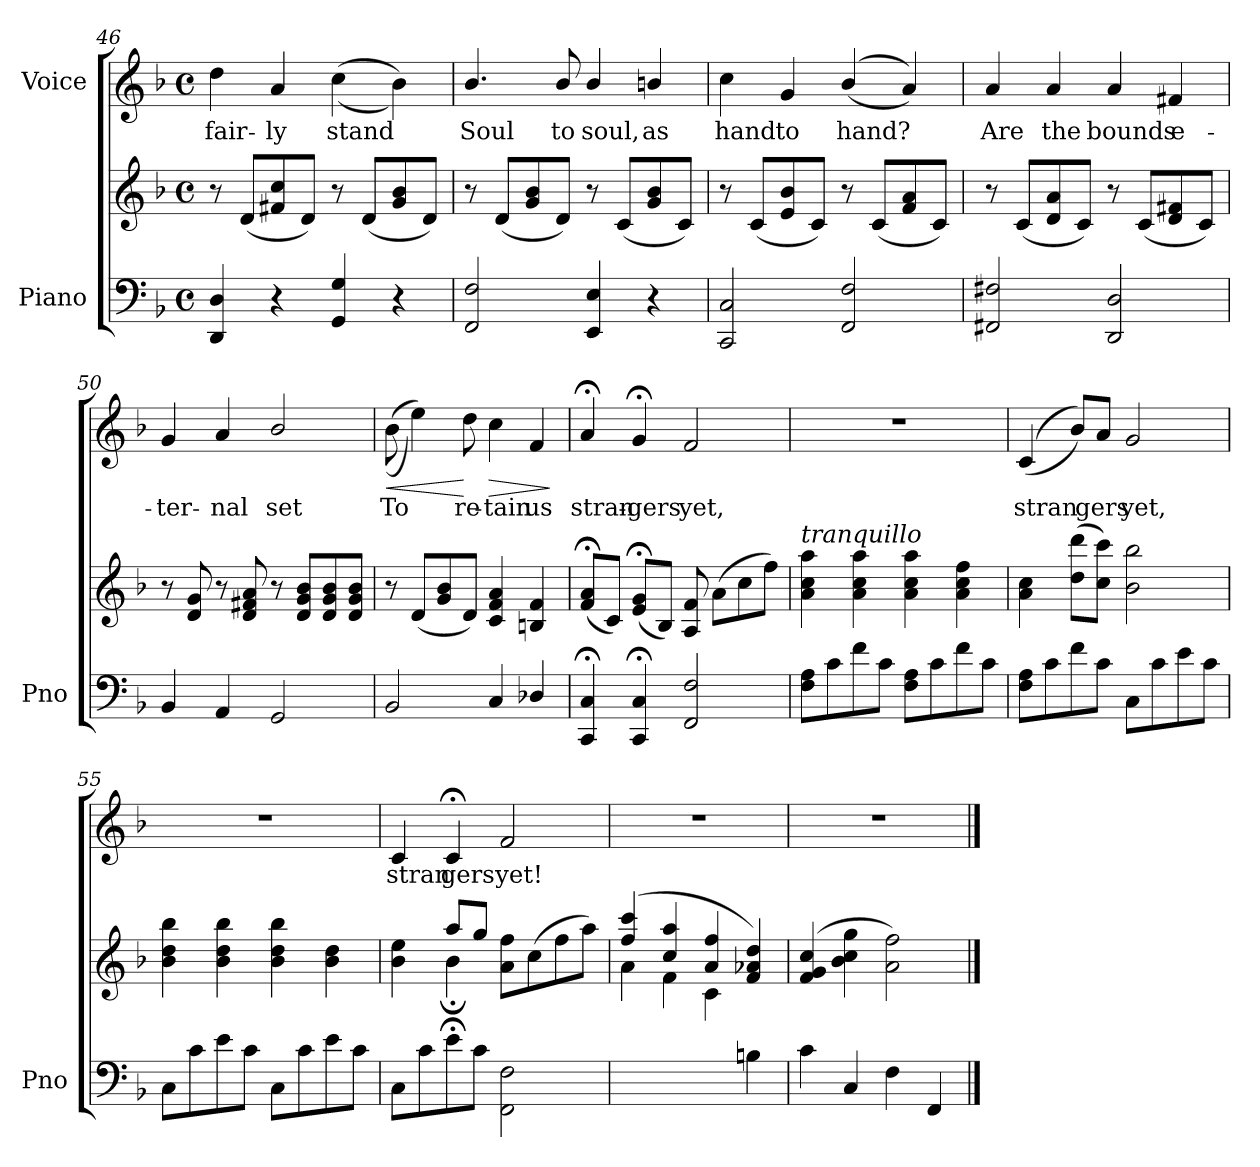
**kern	**kern	**kern	**text	**dynam
*part2	*part2	*part1	*part1	*part1
*staff3	*staff2	*staff1	*staff1	*staff1
*I"Piano	*	*I"Voice	*	*
*I'Pno	*	*	*	*
*clefF4	*clefG2	*clefG2	*	*
*k[b-]	*k[b-]	*k[b-]	*	*
*M4/4	*M4/4	*M4/4	*	*
*met(c)	*met(c)	*met(c)	*	*
=46	=46	=46	=46	=46
4DD/ 4D/	8r	4dd\	fair-	.
.	(8d/L	.	.	.
4r	8f#X/ 8cc/	4a/	-ly	.
.	8d/J)	.	.	.
4GG/ 4G/	8r	((4cc\	stand	.
.	(8d/L	.	.	.
4r	8g/ 8b-/	4b-\))	.	.
.	8d/J)	.	.	.
=47	=47	=47	=47	=47
2FF/ 2F/	8r	4.b-/	Soul	.
.	(8d/L	.	.	.
.	8g/ 8b-/	.	.	.
.	8d/J)	8b-/	to	.
4EE/ 4E/	8r	4b-/	soul,	.
.	(8c/L	.	.	.
4r	8g/ 8b-/	4bn/	as	.
.	8c/J)	.	.	.
=48	=48	=48	=48	=48
2CC/ 2C/	8r	4cc\	hand	.
.	(8c/L	.	.	.
.	8e/ 8b-/	4g/	to	.
.	8c/J)	.	.	.
2FF/ 2F/	8r	((4b-/	hand?	.
.	(8c/L	.	.	.
.	8f/ 8a/	4a/))	.	.
.	8c/J)	.	.	.
=49	=49	=49	=49	=49
2FF#X/ 2F#X/	8r	4a/	Are	.
.	(8c/L	.	.	.
.	8d/ 8a/	4a/	the	.
.	8c/J)	.	.	.
2DD/ 2D/	8r	4a/	bounds	.
.	(8c/L	.	.	.
.	8d/ 8f#X/	4f#X/	e-	.
.	8c/J)	.	.	.
=50	=50	=50	=50	=50
4BB-/	8r	4g/	-ter-	.
.	8d/ 8g/	.	.	.
4AA/	8r	4a/	-nal	.
.	8d/ 8f#X/ 8a/	.	.	.
2GG/	8r	2b-/	set	.
.	8d/ 8g/ 8b-/L	.	.	.
.	8d/ 8g/ 8b-/	.	.	.
.	8d/ 8g/ 8b-/J	.	.	.
=51	=51	=51	=51	=51
!	!	!	!	!LO:HP:b
2BB-/	8r	((8b-\	To	<
.	(8d/L	4ee\))	.	.
.	8g/ 8b-/	.	.	.
.	8d/J)	8dd\	re-	[
!	!	!	!	!LO:HP:b
4C/	4c/ 4f/ 4a/	4cc\	-tain	>
4D-X/	4Bn/ 4f/	4f/	us	.
.	.	.	.	]
=52	=52	=52	=52	=52
4CC/; 4C/;	(8f/; 8a/;L	4a;</	stran-	.
.	8c/J)	.	.	.
4CC/; 4C/;	(8e/; 8g/;L	4g;</	-gers	.
.	8B-/J)	.	.	.
2FF/ 2F/	8A/ 8f/	2f/	yet,	.
.	(8a\L	.	.	.
.	8cc\	.	.	.
.	8ff\J)	.	.	.
=53	=53	=53	=53	=53
!	!LO:TX:i:t=tranquillo	!	!	!
8F\ 8A\L	4a\ 4cc\ 4aa\	1r	.	.
8c\	.	.	.	.
8f\	4a\ 4cc\ 4aa\	.	.	.
8c\J	.	.	.	.
8F\ 8A\L	4a\ 4cc\ 4aa\	.	.	.
8c\	.	.	.	.
8f\	4a\ 4cc\ 4ff\	.	.	.
8c\J	.	.	.	.
=54	=54	=54	=54	=54
8F\ 8A\L	4a\ 4cc\	((4c/	stran	.
8c\	.	.	.	.
8f\	(8dd\ 8ddd\L	8b-/L))	.	.
8c\J	8cc\ 8ccc\J)	8a/J	gers	.
8C\L	2b-\ 2bb-\	2g/	yet,	.
8c\	.	.	.	.
8e\	.	.	.	.
8c\J	.	.	.	.
=55	=55	=55	=55	=55
8C\L	4b-\ 4dd\ 4bb-\	1r	.	.
8c\	.	.	.	.
8e\	4b-\ 4dd\ 4bb-\	.	.	.
8c\J	.	.	.	.
8C\L	4b-\ 4dd\ 4bb-\	.	.	.
8c\	.	.	.	.
8e\	4b-\ 4dd\	.	.	.
8c\J	.	.	.	.
=56	=56	=56	=56	=56
*	*^	*	*	*
8C\L	4b-\ 4ee\	4ryy	4c/	stran	.
8c\	.	.	.	.	.
8e;\	8aa/L	4b-;\	4c;</	gers	.
8c\J	8gg/J	.	.	.	.
2FF\ 2F\	8a\ 8ff\L	2ryy	2f/	yet!	.
.	(8cc\	.	.	.	.
.	8ff\	.	.	.	.
.	8aa\J)	.	.	.	.
=57	=57	=57	=57	=57	=57
2.ryy	(>4ff/ 4ccc/	(<4a\	1r	.	.
.	4cc/ 4aa/	4f\	.	.	.
.	4a/ 4ff/	4c\	.	.	.
4Bn\)	4f/ 4a-X/ 4dd/)	4ryy	.	.	.
*	*v	*v	*	*	*
=58	=58	=58	=58	=58
4c\	(4f/ 4g/ 4cc/	1r	.	.
4C/	4b-\ 4cc\ 4gg\	.	.	.
4F\	2a\ 2ff\)	.	.	.
4FF/	.	.	.	.
==	==	==	==	==
*-	*-	*-	*-	*-
